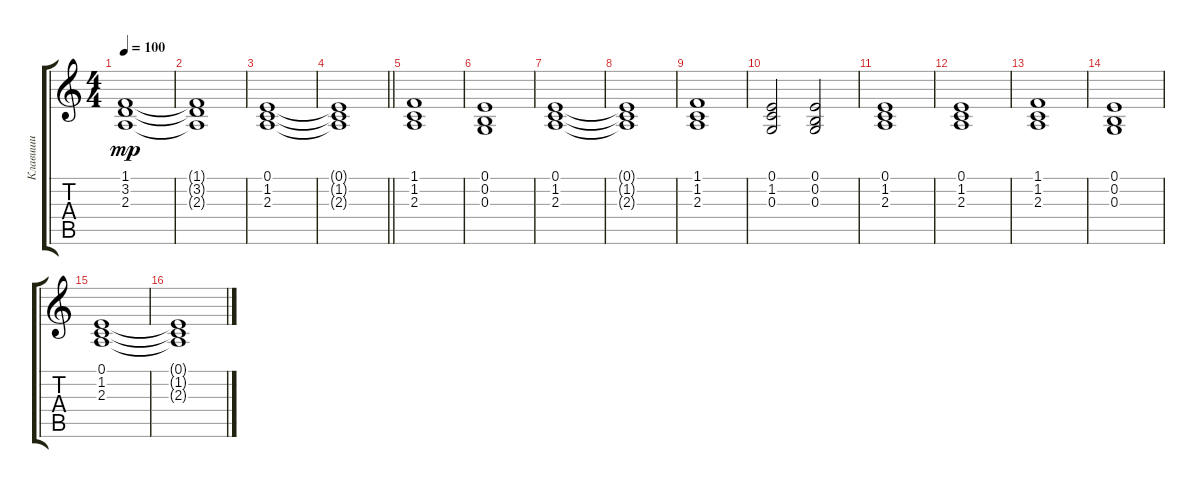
\track ("Клавиши " "Клавиши ") {instrument synthstrings1}
\staff {score tabs}
\tuning (E4 B3 G3 D3 A2 E2) {hide}
\ts (4 4)
\tempo 100
\clef g2
\ks c
(1.1 3.2 2.3).1{dy mp} |
(1.1{t} 3.2{t} 2.3{t}).1 |
(0.1 1.2 2.3).1 |
\barLineRight lightlight
(0.1{t} 1.2{t} 2.3{t}).1 |
(1.1 1.2 2.3).1 |
(0.1 0.2 0.3).1 |
(0.1 1.2 2.3).1 |
(0.1{t} 1.2{t} 2.3{t}).1 |
(1.1 1.2 2.3).1 |
(0.1 1.2 0.3).2 (0.1 0.2 0.3).2 |
(0.1 1.2 2.3).1 |
(0.1 1.2 2.3).1 |
(1.1 1.2 2.3).1 |
(0.1 0.2 0.3).1 |
(0.1 1.2 2.3).1 |
(0.1{t} 1.2{t} 2.3{t}).1
